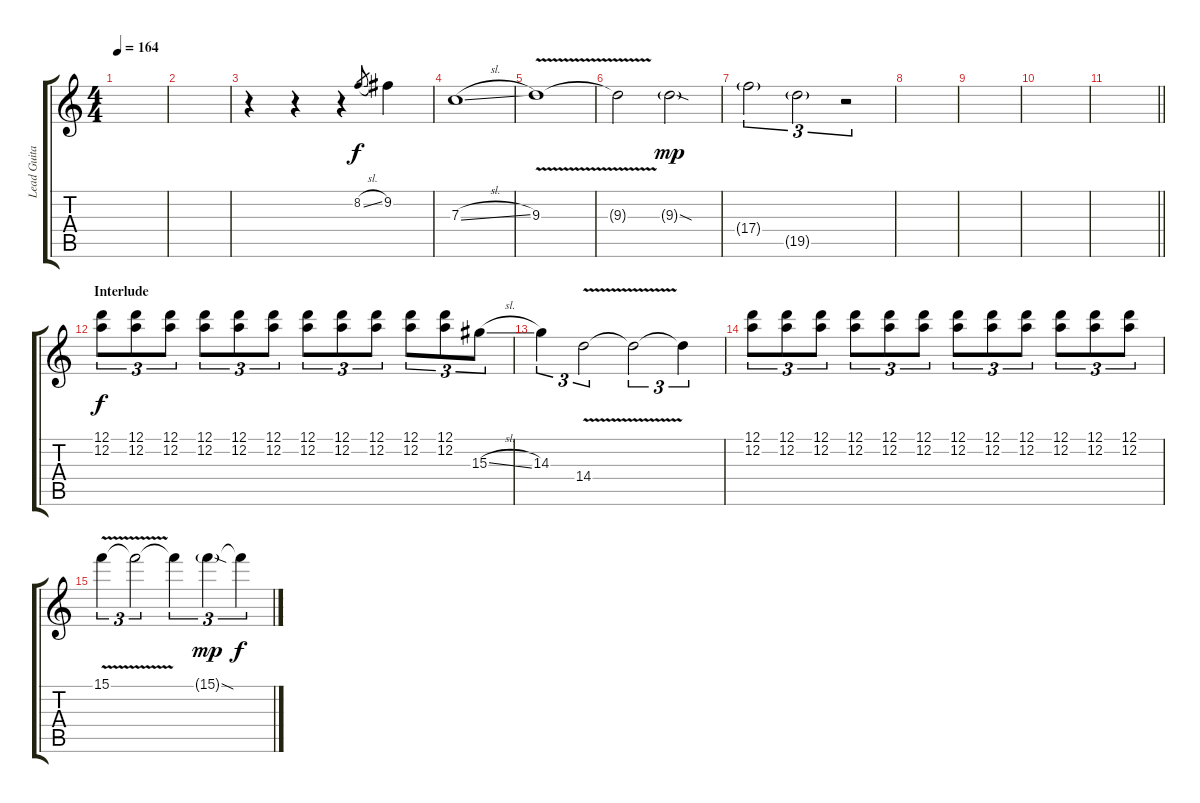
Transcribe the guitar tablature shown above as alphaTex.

\track ("Lead Guitar" "Lead Guita") {instrument overdrivenguitar}
\staff {score tabs}
\tuning (D4 A3 F3 C3 G2 D2) {hide}
\ts (4 4)
\tempo 164
\clef g2
\ks c
|
|
r.4 r.4 r.4 8.2{sl}.8{gr dy f} 9.2.4 |
7.3{sl}.1 |
9.3{v}.1 |
9.3{t}.2 9.3{sod g}.2{dy mp} |
17.4{g}.2{tu (3 2)} 19.5{g}.2{tu (3 2)} r.2{tu (3 2)} |
|
|
|
\barLineRight lightlight
|
\section ("" "Interlude")
(12.1 12.2).8{tu (3 2) dy f} (12.1 12.2).8{tu (3 2)} (12.1 12.2).8{tu (3 2)} (12.1 12.2).8{tu (3 2)} (12.1 12.2).8{tu (3 2)} (12.1 12.2).8{tu (3 2)} (12.1 12.2).8{tu (3 2)} (12.1 12.2).8{tu (3 2)} (12.1 12.2).8{tu (3 2)} (12.1 12.2).8{tu (3 2)} (12.1 12.2).8{tu (3 2)} 15.3{sl}.8{tu (3 2)} |
14.3.4{tu (3 2)} 14.4{v}.2{tu (3 2)} 14.4{t}.2{tu (3 2)} 14.4{t}.4{tu (3 2)} |
(12.1 12.2).8{tu (3 2)} (12.1 12.2).8{tu (3 2)} (12.1 12.2).8{tu (3 2)} (12.1 12.2).8{tu (3 2)} (12.1 12.2).8{tu (3 2)} (12.1 12.2).8{tu (3 2)} (12.1 12.2).8{tu (3 2)} (12.1 12.2).8{tu (3 2)} (12.1 12.2).8{tu (3 2)} (12.1 12.2).8{tu (3 2)} (12.1 12.2).8{tu (3 2)} (12.1 12.2).8{tu (3 2)} |
15.1{v}.4{tu (3 2)} 15.1{t}.2{tu (3 2)} 15.1{t}.4{tu (3 2)} 15.1{sod g}.4{tu (3 2) dy mp} 15.1{t}.4{tu (3 2) dy f}
